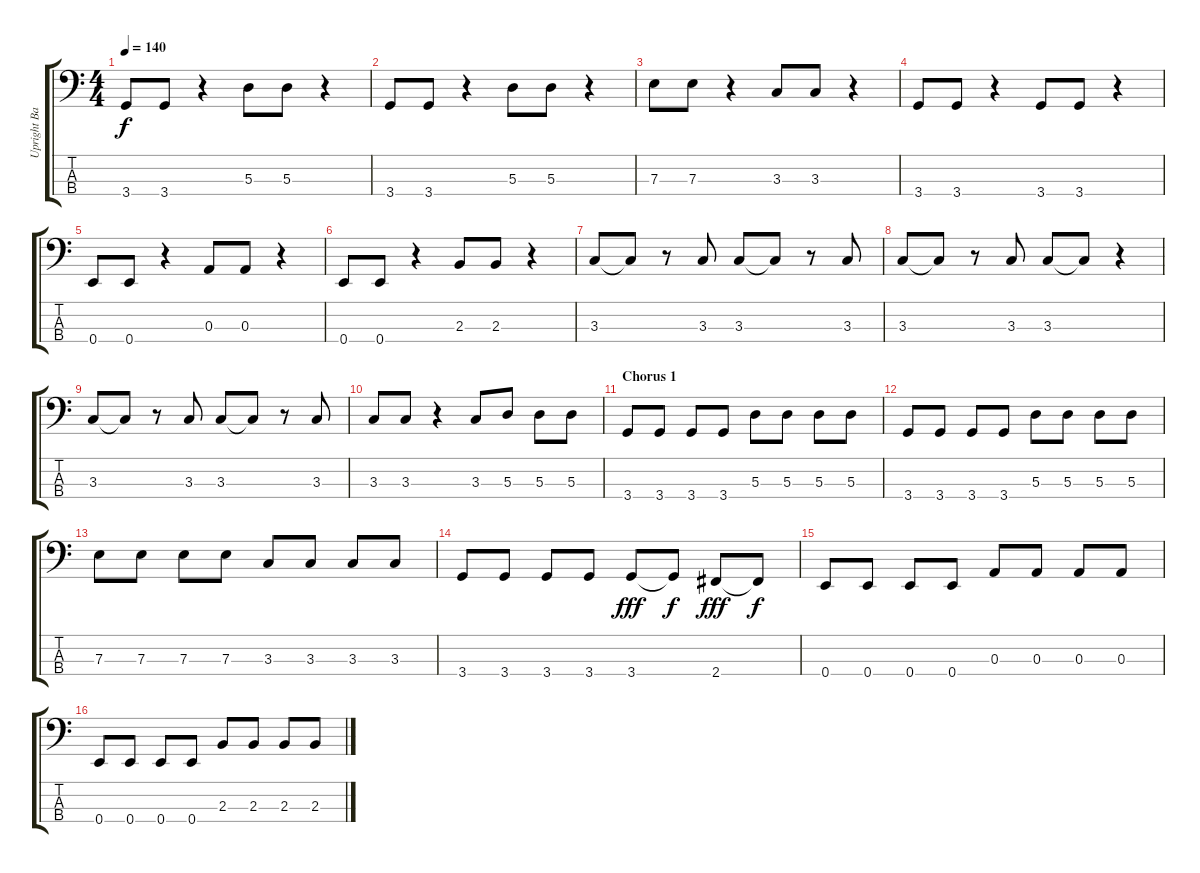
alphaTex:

\track ("Upright Bass - Scott Owen" "Upright Ba") {instrument electricbassfinger}
\staff {score tabs}
\tuning (G2 D2 A1 E1) {hide}
\ts (4 4)
\tempo 140
\clef f4
\ks c
3.4.8{dy f} 3.4.8 r.4 5.3.8 5.3.8 r.4 |
3.4.8 3.4.8 r.4 5.3.8 5.3.8 r.4 |
7.3.8 7.3.8 r.4 3.3.8 3.3.8 r.4 |
3.4.8 3.4.8 r.4 3.4.8 3.4.8 r.4 |
0.4.8 0.4.8 r.4 0.3.8 0.3.8 r.4 |
0.4.8 0.4.8 r.4 2.3.8 2.3.8 r.4 |
3.3.8 3.3{t}.8 r.8 3.3.8 3.3.8 3.3{t}.8 r.8 3.3.8 |
3.3.8 3.3{t}.8 r.8 3.3.8 3.3.8 3.3{t}.8 r.4 |
3.3.8 3.3{t}.8 r.8 3.3.8 3.3.8 3.3{t}.8 r.8 3.3.8 |
3.3.8 3.3.8 r.4 3.3.8 5.3.8 5.3.8 5.3.8 |
\section ("" "Chorus 1")
3.4.8 3.4.8 3.4.8 3.4.8 5.3.8 5.3.8 5.3.8 5.3.8 |
3.4.8 3.4.8 3.4.8 3.4.8 5.3.8 5.3.8 5.3.8 5.3.8 |
7.3.8 7.3.8 7.3.8 7.3.8 3.3.8 3.3.8 3.3.8 3.3.8 |
3.4.8 3.4.8 3.4.8 3.4.8 3.4.8{dy fff} 3.4{t}.8{dy f} 2.4.8{dy fff} 2.4{t}.8{dy f} |
0.4.8 0.4.8 0.4.8 0.4.8 0.3.8 0.3.8 0.3.8 0.3.8 |
0.4.8 0.4.8 0.4.8 0.4.8 2.3.8 2.3.8 2.3.8 2.3.8
